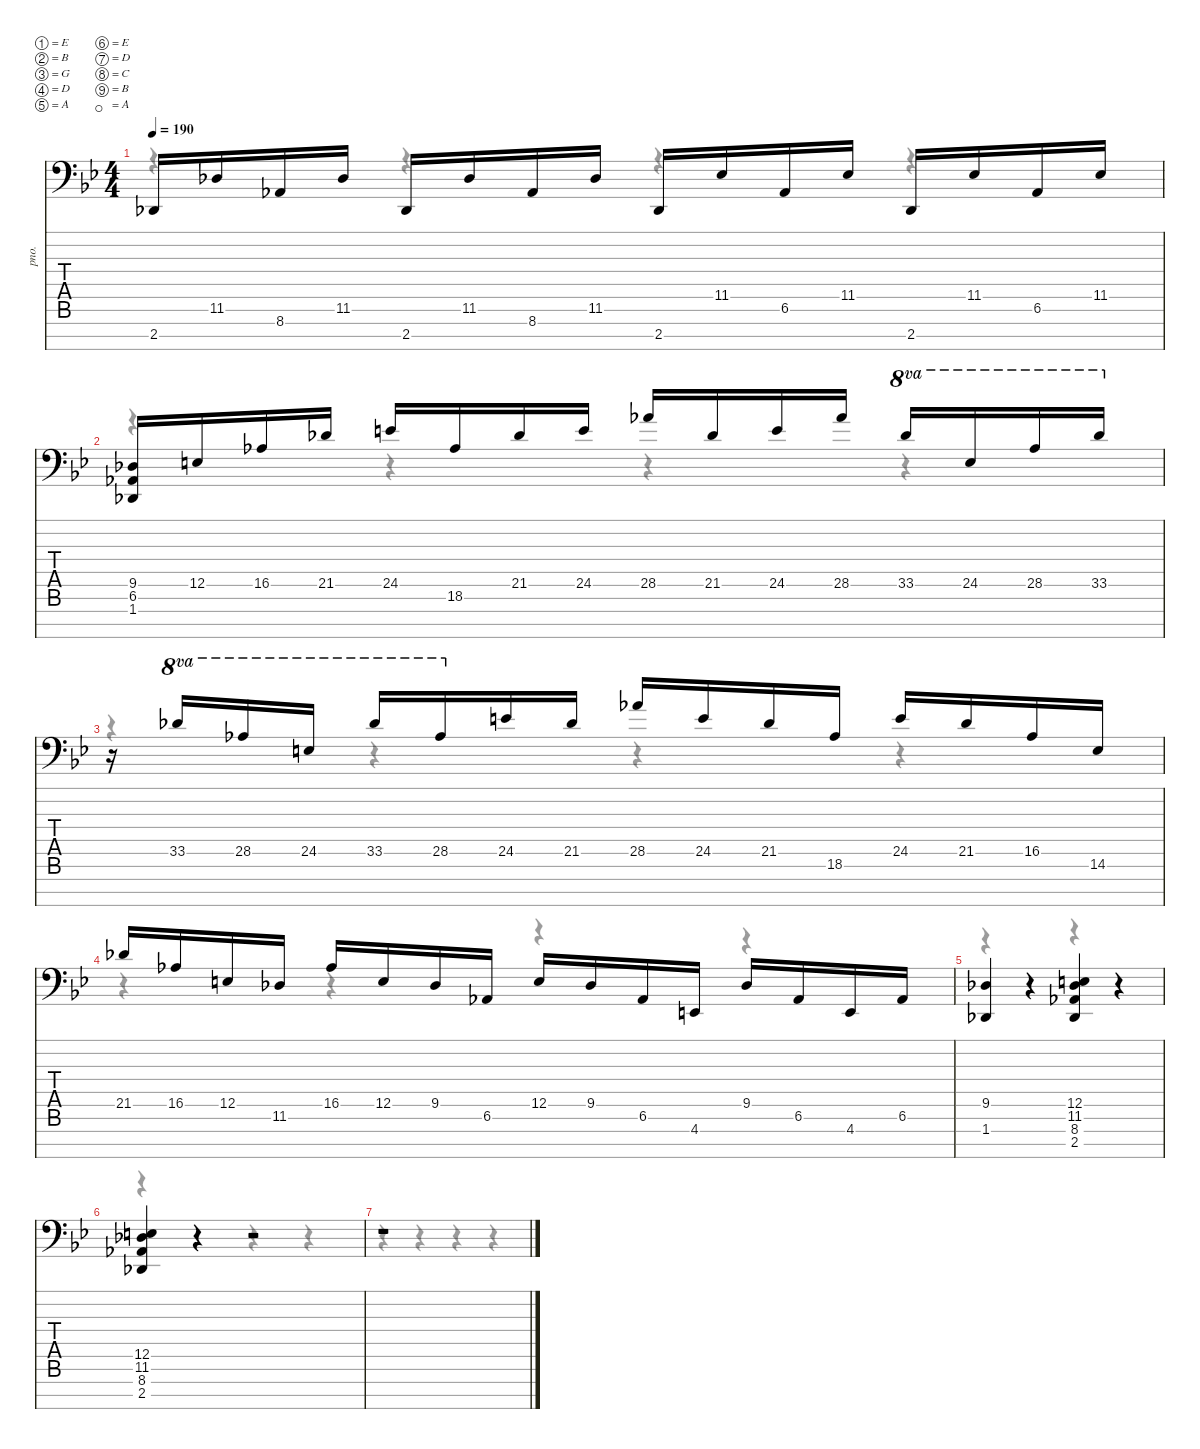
\defaultSystemsLayout 4
\hideDynamics
\bracketExtendMode nobrackets
\otherSystemsTrackNameOrientation horizontal
\track ("Left Hand" "pno.") {solo instrument acousticgrandpiano}
\staff {score tabs}
\tuning (E4 B3 G3 D3 A2 E2 D2 C2 B1 A1)
\voice
\ts (4 4)
\tempo 190
\clef f4
\ks bb
2.9{acc b}.16{dy f beam Up} 11.7{acc b}.16{beam Up} 8.8{acc b}.16{beam Up} 11.7{acc b}.16{beam Up} 2.9{acc b}.16{beam Up} 11.7{acc b}.16{beam Up} 8.8{acc b}.16{beam Up} 11.7{acc b}.16{beam Up} 2.9{acc b}.16{beam Up} 11.6{acc b}.16{beam Up} 6.7{acc b}.16{beam Up} 11.6{acc b}.16{beam Up} 2.9{acc b}.16{beam Up} 11.6{acc b}.16{beam Up} 6.7{acc b}.16{beam Up} 11.6{acc b}.16{beam Up} |
(9.6{acc b} 6.7{acc b} 1.8{acc b}).16{beam Up} 12.6{acc forcenatural}.16{beam Up} 16.6{acc b}.16{beam Up} 21.6{acc b}.16{beam Up} 24.6{acc forcenatural}.16{beam Up} 18.7{acc b}.16{beam Up} 21.6{acc b}.16{beam Up} 24.6{acc forcenatural}.16{beam Up} 28.6{acc b}.16{beam Up} 21.6{acc b}.16{beam Up} 24.6{acc forcenatural}.16{beam Up} 28.6{acc b}.16{beam Up} 33.6{acc b}.16{ot 8va beam Up} 24.6{acc forcenatural}.16{ot 8va beam Up} 28.6{acc b}.16{ot 8va beam Up} 33.6{acc b}.16{ot 8va beam Up} |
r.16{beam Up} 33.6{acc b}.16{ot 8va beam Up} 28.6{acc b}.16{ot 8va beam Up} 24.6{acc forcenatural}.16{ot 8va beam Up} 33.6{acc b}.16{ot 8va beam Up} 28.6{acc b}.16{ot 8va beam Up} 24.6{acc forcenatural}.16{beam Up} 21.6{acc b}.16{beam Up} 28.6{acc b}.16{beam Up} 24.6{acc forcenatural}.16{beam Up} 21.6{acc b}.16{beam Up} 18.7{acc b}.16{beam Up} 24.6{acc forcenatural}.16{beam Up} 21.6{acc b}.16{beam Up} 16.6{acc b}.16{beam Up} 14.7{acc forcenatural}.16{beam Up} |
21.6{acc b}.16{beam Up} 16.6{acc b}.16{beam Up} 12.6{acc forcenatural}.16{beam Up} 11.7{acc b}.16{beam Up} 16.6{acc b}.16{beam Up} 12.6{acc forcenatural}.16{beam Up} 9.6{acc b}.16{beam Up} 6.7{acc b}.16{beam Up} 12.6{acc forcenatural}.16{beam Up} 9.6{acc b}.16{beam Up} 6.7{acc b}.16{beam Up} 4.8{acc forcenatural}.16{beam Up} 9.6{acc b}.16{beam Up} 6.7{acc b}.16{beam Up} 4.8{acc forcenatural}.16{beam Up} 6.7{acc b}.16{beam Up} |
(9.6{acc b} 1.8{acc b}).4{beam Up} r.4{beam Up} (12.6{acc forcenatural} 11.7{acc b} 8.8{acc b} 2.9{acc b}).4{beam Up} r.4{beam Up} |
(12.6{acc forcenatural} 11.7{acc b} 8.8{acc b} 2.9{acc b}).4{beam Up} r.4{beam Up} r.2{beam Up} |
r.1{beam Up}
\voice
\clef f4
\ottava regular
\simile none
\ks bb
r.4{dy mf beam Down} r.4{beam Down} r.4{beam Down} r.4{beam Down} |
r.4{beam Down} r.4{beam Down} r.4{beam Down} r.4{beam Down} |
r.4{beam Down} r.4{beam Down} r.4{beam Down} r.4{beam Down} |
r.4{beam Down} r.4{beam Down} r.4{beam Down} r.4{beam Down} |
r.4{beam Down} r.4{beam Down} r.4{beam Down} r.4{beam Down} |
r.4{beam Down} r.4{beam Down} r.4{beam Down} r.4{beam Down} |
r.4{beam Down} r.4{beam Down} r.4{beam Down} r.4{beam Down}
